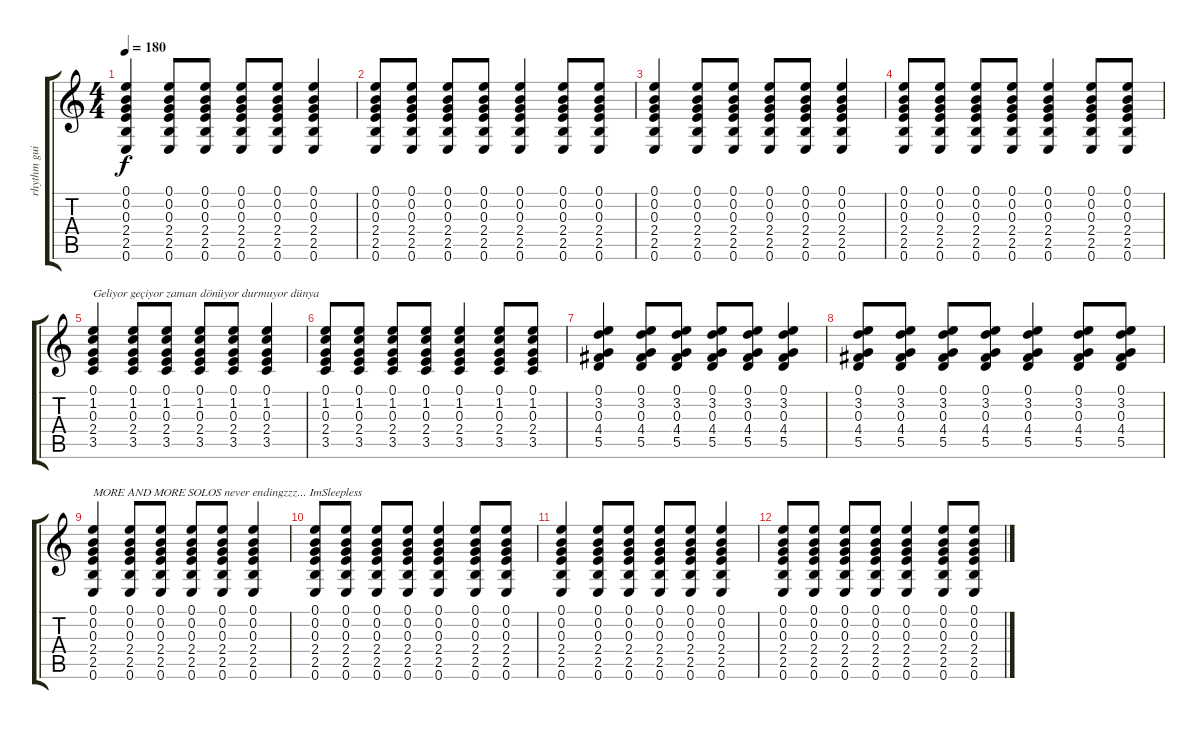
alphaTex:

\track ("rhythm guitarre" "rhythm gui") {instrument acousticguitarnylon}
\staff {score tabs}
\tuning (E4 B3 G3 D3 A2 E2) {hide}
\ts (4 4)
\tempo 180
\clef g2
\ks c
(0.1 0.2 0.3 2.4 2.5 0.6).4{dy f} (0.1 0.2 0.3 2.4 2.5 0.6).8 (0.1 0.2 0.3 2.4 2.5 0.6).8 (0.1 0.2 0.3 2.4 2.5 0.6).8 (0.1 0.2 0.3 2.4 2.5 0.6).8 (0.1 0.2 0.3 2.4 2.5 0.6).4 |
(0.1 0.2 0.3 2.4 2.5 0.6).8 (0.1 0.2 0.3 2.4 2.5 0.6).8 (0.1 0.2 0.3 2.4 2.5 0.6).8 (0.1 0.2 0.3 2.4 2.5 0.6).8 (0.1 0.2 0.3 2.4 2.5 0.6).4 (0.1 0.2 0.3 2.4 2.5 0.6).8 (0.1 0.2 0.3 2.4 2.5 0.6).8 |
(0.1 0.2 0.3 2.4 2.5 0.6).4 (0.1 0.2 0.3 2.4 2.5 0.6).8 (0.1 0.2 0.3 2.4 2.5 0.6).8 (0.1 0.2 0.3 2.4 2.5 0.6).8 (0.1 0.2 0.3 2.4 2.5 0.6).8 (0.1 0.2 0.3 2.4 2.5 0.6).4 |
(0.1 0.2 0.3 2.4 2.5 0.6).8 (0.1 0.2 0.3 2.4 2.5 0.6).8 (0.1 0.2 0.3 2.4 2.5 0.6).8 (0.1 0.2 0.3 2.4 2.5 0.6).8 (0.1 0.2 0.3 2.4 2.5 0.6).4 (0.1 0.2 0.3 2.4 2.5 0.6).8 (0.1 0.2 0.3 2.4 2.5 0.6).8 |
(0.1 1.2 0.3 2.4 3.5).4{txt "Geliyor geçiyor zaman dönüyor durmuyor dünya"} (0.1 1.2 0.3 2.4 3.5).8 (0.1 1.2 0.3 2.4 3.5).8 (0.1 1.2 0.3 2.4 3.5).8 (0.1 1.2 0.3 2.4 3.5).8 (0.1 1.2 0.3 2.4 3.5).4 |
(0.1 1.2 0.3 2.4 3.5).8 (0.1 1.2 0.3 2.4 3.5).8 (0.1 1.2 0.3 2.4 3.5).8 (0.1 1.2 0.3 2.4 3.5).8 (0.1 1.2 0.3 2.4 3.5).4 (0.1 1.2 0.3 2.4 3.5).8 (0.1 1.2 0.3 2.4 3.5).8 |
(0.1 3.2 0.3 4.4 5.5).4 (0.1 3.2 0.3 4.4 5.5).8 (0.1 3.2 0.3 4.4 5.5).8 (0.1 3.2 0.3 4.4 5.5).8 (0.1 3.2 0.3 4.4 5.5).8 (0.1 3.2 0.3 4.4 5.5).4 |
(0.1 3.2 0.3 4.4 5.5).8 (0.1 3.2 0.3 4.4 5.5).8 (0.1 3.2 0.3 4.4 5.5).8 (0.1 3.2 0.3 4.4 5.5).8 (0.1 3.2 0.3 4.4 5.5).4 (0.1 3.2 0.3 4.4 5.5).8 (0.1 3.2 0.3 4.4 5.5).8 |
(0.1 0.2 0.3 2.4 2.5 0.6).4{txt "MORE AND MORE SOLOS never endingzzz... ImSleepless" volume 0} (0.1 0.2 0.3 2.4 2.5 0.6).8 (0.1 0.2 0.3 2.4 2.5 0.6).8 (0.1 0.2 0.3 2.4 2.5 0.6).8 (0.1 0.2 0.3 2.4 2.5 0.6).8 (0.1 0.2 0.3 2.4 2.5 0.6).4 |
(0.1 0.2 0.3 2.4 2.5 0.6).8 (0.1 0.2 0.3 2.4 2.5 0.6).8 (0.1 0.2 0.3 2.4 2.5 0.6).8 (0.1 0.2 0.3 2.4 2.5 0.6).8 (0.1 0.2 0.3 2.4 2.5 0.6).4 (0.1 0.2 0.3 2.4 2.5 0.6).8 (0.1 0.2 0.3 2.4 2.5 0.6).8 |
(0.1 0.2 0.3 2.4 2.5 0.6).4 (0.1 0.2 0.3 2.4 2.5 0.6).8 (0.1 0.2 0.3 2.4 2.5 0.6).8 (0.1 0.2 0.3 2.4 2.5 0.6).8 (0.1 0.2 0.3 2.4 2.5 0.6).8 (0.1 0.2 0.3 2.4 2.5 0.6).4 |
(0.1 0.2 0.3 2.4 2.5 0.6).8 (0.1 0.2 0.3 2.4 2.5 0.6).8 (0.1 0.2 0.3 2.4 2.5 0.6).8 (0.1 0.2 0.3 2.4 2.5 0.6).8 (0.1 0.2 0.3 2.4 2.5 0.6).4 (0.1 0.2 0.3 2.4 2.5 0.6).8 (0.1 0.2 0.3 2.4 2.5 0.6).8
